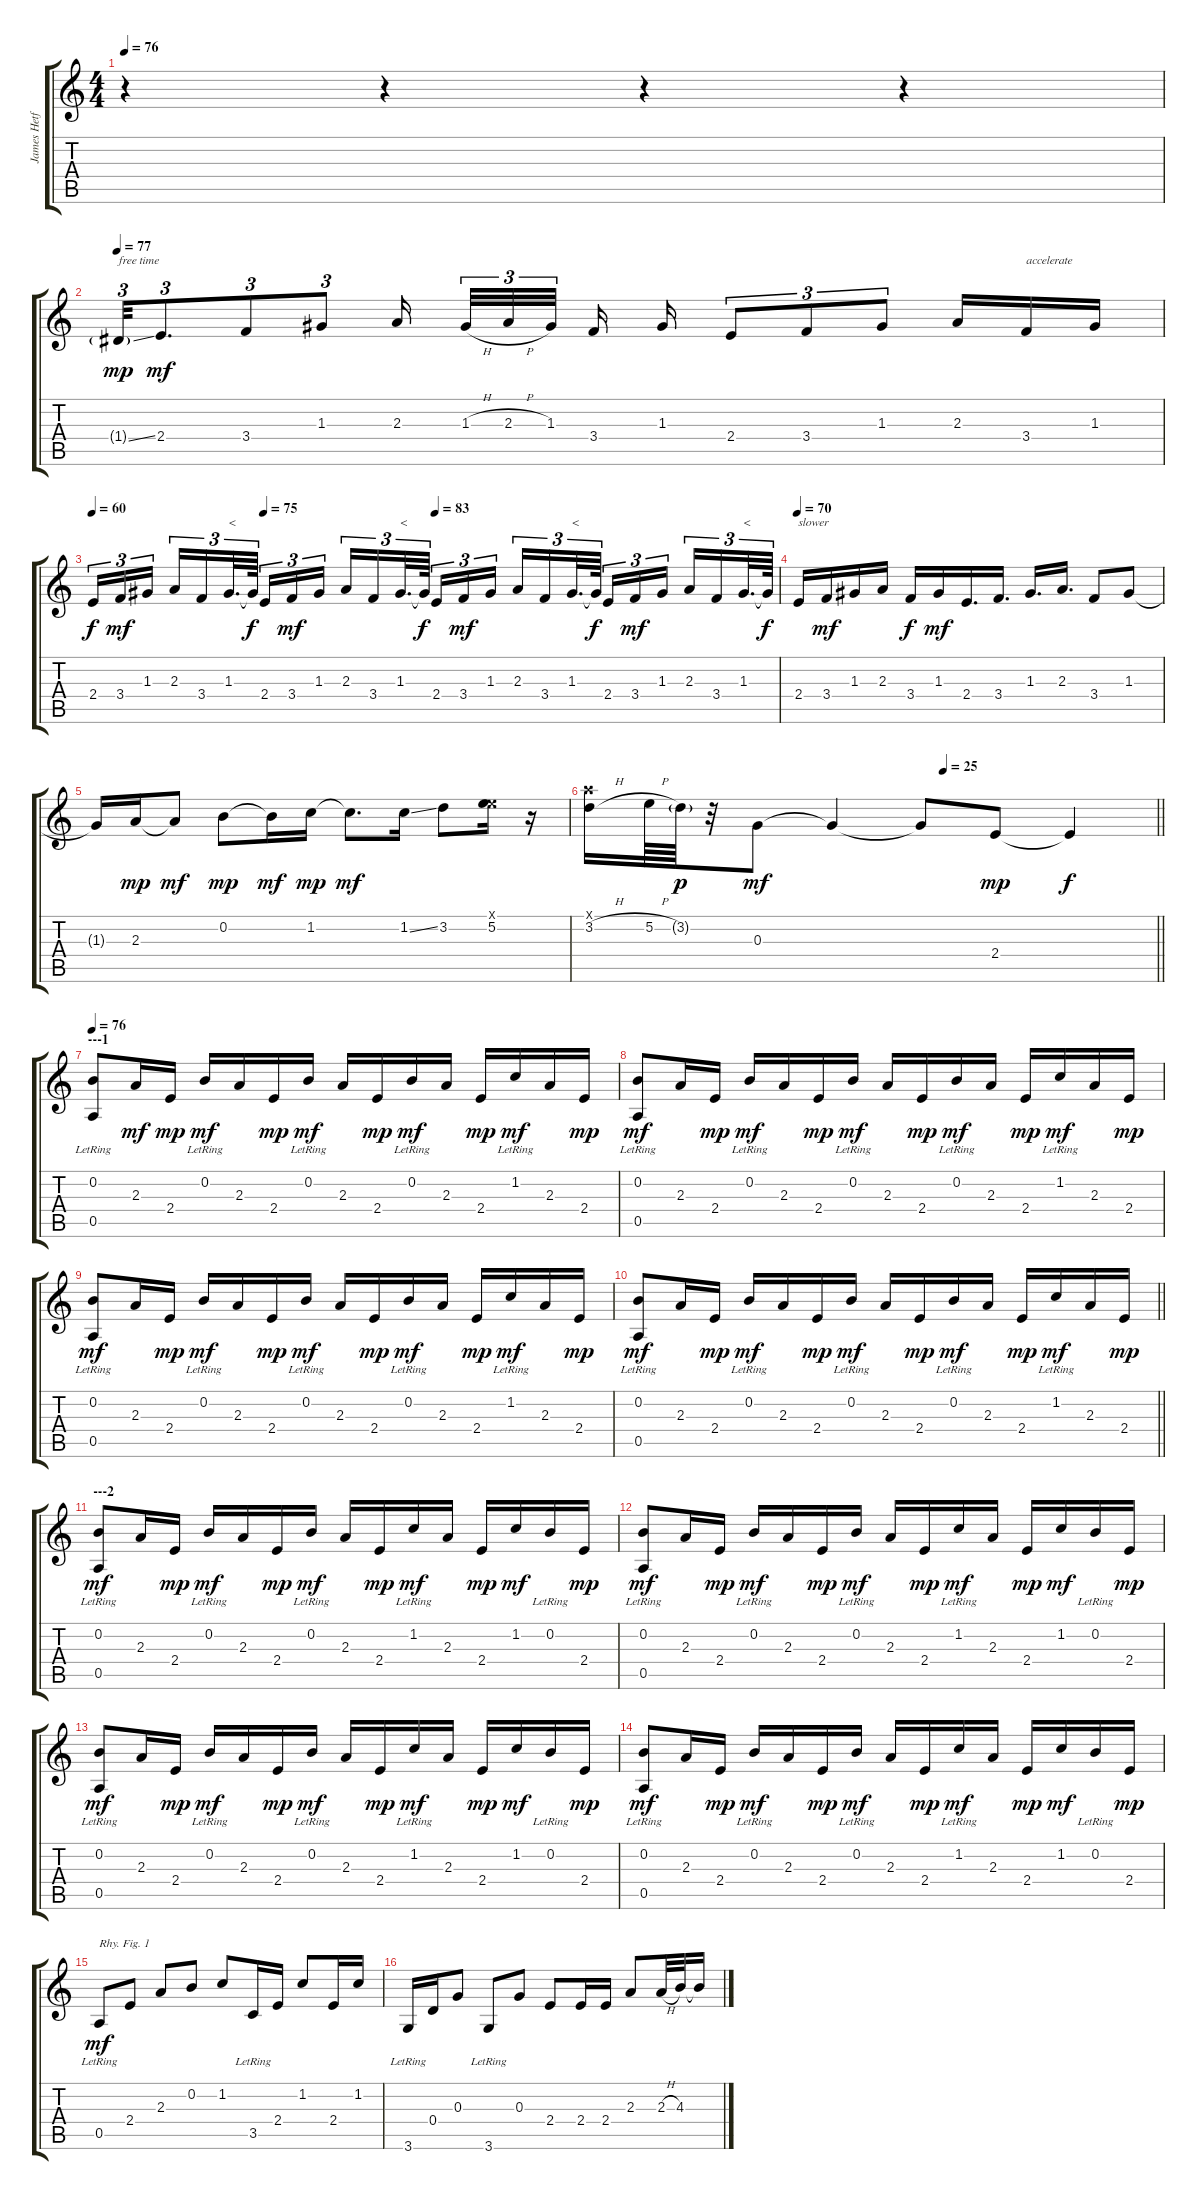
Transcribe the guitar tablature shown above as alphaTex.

\track ("James Hetfield" "James Hetf") {instrument acousticguitarsteel}
\staff {score tabs}
\tuning (E4 B3 G3 D3 A2 E2) {hide}
\ts (4 4)
\tempo 76
\tempo 97
\tempo 76
\clef g2
\ks c
r.4{dy mp instrument acousticguitarsteel} r.4 r.4 r.4 |
\tempo 77
1.4{ss g}.32{tu (3 2) txt "free time" volume 12 instrument acousticguitarnylon} 2.4.8{d tu (3 2) dy mf} 3.4.8{tu (3 2)} 1.3.8{tu (3 2)} 2.3.16 1.3{h}.32{tu (3 2)} 2.3{h}.32{tu (3 2)} 1.3.32{tu (3 2)} 3.4.16 1.3.16 2.4.8{tu (3 2)} 3.4.8{tu (3 2)} 1.3.8{tu (3 2)} 2.3.16 3.4.16{txt "accelerate"} 1.3.16 |
\tempo 60
\tempo (75 0.25)
\tempo (83 0.5)
2.4.16{tu (3 2) dy f} 3.4.16{tu (3 2) dy mf} 1.3.16{tu (3 2)} 2.3.16{tu (3 2)} 3.4.16{tu (3 2)} 1.3.32{d tu (3 2) txt "<"} 1.3{t}.64{tu (3 2) dy f} 2.4.16{tu (3 2)} 3.4.16{tu (3 2) dy mf} 1.3.16{tu (3 2)} 2.3.16{tu (3 2)} 3.4.16{tu (3 2)} 1.3.32{d tu (3 2) txt "<"} 1.3{t}.64{tu (3 2) dy f} 2.4.16{tu (3 2)} 3.4.16{tu (3 2) dy mf} 1.3.16{tu (3 2)} 2.3.16{tu (3 2)} 3.4.16{tu (3 2)} 1.3.32{d tu (3 2) txt "<"} 1.3{t}.64{tu (3 2) dy f} 2.4.16{tu (3 2)} 3.4.16{tu (3 2) dy mf} 1.3.16{tu (3 2)} 2.3.16{tu (3 2)} 3.4.16{tu (3 2)} 1.3.32{d tu (3 2) txt "<"} 1.3{t}.64{tu (3 2) dy f} |
\tempo 70
2.4.16{txt "slower"} 3.4.16{dy mf} 1.3.16 2.3.16 3.4.16{dy f} 1.3.16{dy mf} 2.4.16{d} 3.4.16{d} 1.3.16{d} 2.3.16{d} 3.4.8 1.3.8{volume 11} |
1.3{t}.16 2.3.16{dy mp volume 10} 2.3{t}.8{dy mf} 0.2.8{dy mp volume 9} 0.2{t}.16{dy mf} 1.2.16{dy mp volume 7} 1.2{t}.8{d dy mf} 1.2{ss}.16{volume 9} 3.2.8 (0.1{x} 5.2).16 r.16 |
\tempo (25 0.625)
\barLineRight lightlight
(5.1{x} 3.2{h}).16 5.2{h}.64 3.2{g}.64{dy p} r.32 0.3.8{dy mf} 0.3{t}.4 0.3{t}.8 2.4.8{dy mp volume 7} 2.4{t}.4{dy f} |
\section ("" "---1")
\tempo 76
(0.2{lr} 0.5{lr}).8{volume 10 instrument acousticguitarsteel} 2.3.16{dy mf} 2.4.16{dy mp} 0.2{lr}.16{dy mf} 2.3.16 2.4.16{dy mp} 0.2{lr}.16{dy mf} 2.3.16 2.4.16{dy mp} 0.2{lr}.16{dy mf} 2.3.16 2.4.16{dy mp} 1.2{lr}.16{dy mf} 2.3.16 2.4.16{dy mp} |
(0.2{lr} 0.5{lr}).8{dy mf} 2.3.16 2.4.16{dy mp} 0.2{lr}.16{dy mf} 2.3.16 2.4.16{dy mp} 0.2{lr}.16{dy mf} 2.3.16 2.4.16{dy mp} 0.2{lr}.16{dy mf} 2.3.16 2.4.16{dy mp} 1.2{lr}.16{dy mf} 2.3.16 2.4.16{dy mp} |
(0.2{lr} 0.5{lr}).8{dy mf} 2.3.16 2.4.16{dy mp} 0.2{lr}.16{dy mf} 2.3.16 2.4.16{dy mp} 0.2{lr}.16{dy mf} 2.3.16 2.4.16{dy mp} 0.2{lr}.16{dy mf} 2.3.16 2.4.16{dy mp} 1.2{lr}.16{dy mf} 2.3.16 2.4.16{dy mp} |
\barLineRight lightlight
(0.2{lr} 0.5{lr}).8{dy mf} 2.3.16 2.4.16{dy mp} 0.2{lr}.16{dy mf} 2.3.16 2.4.16{dy mp} 0.2{lr}.16{dy mf} 2.3.16 2.4.16{dy mp} 0.2{lr}.16{dy mf} 2.3.16 2.4.16{dy mp} 1.2{lr}.16{dy mf} 2.3.16 2.4.16{dy mp} |
\section ("" "---2")
(0.2{lr} 0.5{lr}).8{dy mf} 2.3.16 2.4.16{dy mp} 0.2{lr}.16{dy mf} 2.3.16 2.4.16{dy mp} 0.2{lr}.16{dy mf} 2.3.16 2.4.16{dy mp} 1.2{lr}.16{dy mf} 2.3.16 2.4.16{dy mp} 1.2.16{dy mf} 0.2{lr}.16 2.4.16{dy mp} |
(0.2{lr} 0.5{lr}).8{dy mf} 2.3.16 2.4.16{dy mp} 0.2{lr}.16{dy mf} 2.3.16 2.4.16{dy mp} 0.2{lr}.16{dy mf} 2.3.16 2.4.16{dy mp} 1.2{lr}.16{dy mf} 2.3.16 2.4.16{dy mp} 1.2.16{dy mf} 0.2{lr}.16 2.4.16{dy mp} |
(0.2{lr} 0.5{lr}).8{dy mf} 2.3.16 2.4.16{dy mp} 0.2{lr}.16{dy mf} 2.3.16 2.4.16{dy mp} 0.2{lr}.16{dy mf} 2.3.16 2.4.16{dy mp} 1.2{lr}.16{dy mf} 2.3.16 2.4.16{dy mp} 1.2.16{dy mf} 0.2{lr}.16 2.4.16{dy mp} |
(0.2{lr} 0.5{lr}).8{dy mf} 2.3.16 2.4.16{dy mp} 0.2{lr}.16{dy mf} 2.3.16 2.4.16{dy mp} 0.2{lr}.16{dy mf} 2.3.16 2.4.16{dy mp} 1.2{lr}.16{dy mf} 2.3.16 2.4.16{dy mp} 1.2.16{dy mf} 0.2{lr}.16 2.4.16{dy mp} |
0.5{lr}.8{txt "Rhy. Fig. 1" dy mf} 2.4.8 2.3.8 0.2.8 1.2.8 3.5{lr}.16 2.4.16 1.2.8 2.4.16 1.2.16 |
3.6{lr}.16 0.4.16 0.3.8 3.6{lr}.8 0.3.8 2.4.8 2.4.16 2.4.16 2.3.8 2.3{h}.32 4.3.32 4.3{t}.16
